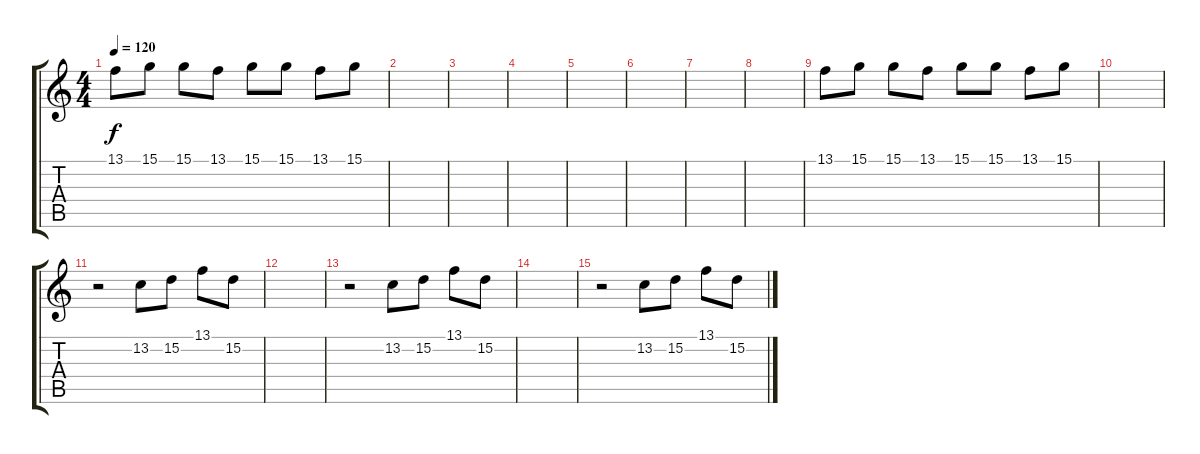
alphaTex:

\track "" {instrument brasssection}
\staff {score tabs}
\tuning (E4 B3 G3 D3 A2 E2) {hide}
\ts (4 4)
\tempo 120
\clef g2
\ks c
13.1.8{dy f} 15.1.8 15.1.8 13.1.8 15.1.8 15.1.8 13.1.8 15.1.8 |
|
|
|
|
|
|
|
13.1.8 15.1.8 15.1.8 13.1.8 15.1.8 15.1.8 13.1.8 15.1.8 |
|
r.2 13.2.8 15.2.8 13.1.8 15.2.8 |
|
r.2 13.2.8 15.2.8 13.1.8 15.2.8 |
|
r.2 13.2.8 15.2.8 13.1.8 15.2.8
